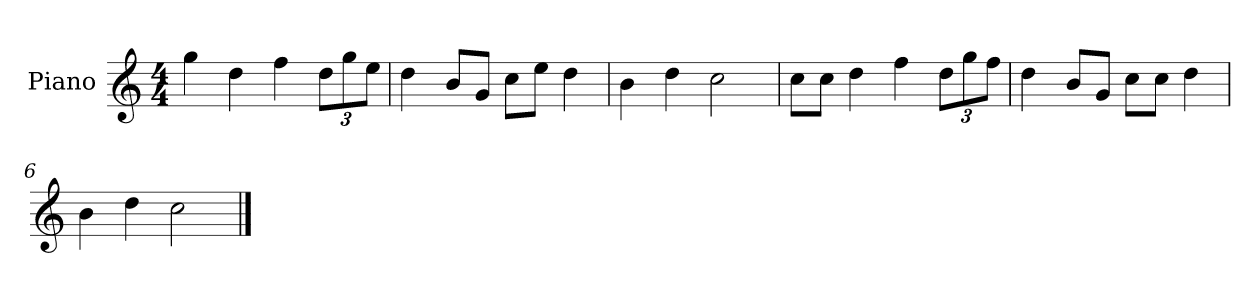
**kern
*part1
*staff1
*I"Piano
*I'P-no
*clefG2
*k[]
*M4/4
*MM90
=1
4gg\
4dd\
4ff\
*Xbrackettup
12dd\L
12gg\
12ee\J
=2
4dd\
8b/L
8g/J
8cc\L
8ee\J
4dd\
=3
4b\
4dd\
2cc\
=4
8cc\L
8cc\J
4dd\
4ff\
12dd\L
12gg\
12ff\J
=5
4dd\
8b/L
8g/J
8cc\L
8cc\J
4dd\
=6
4b\
4dd\
2cc\
==
*-
